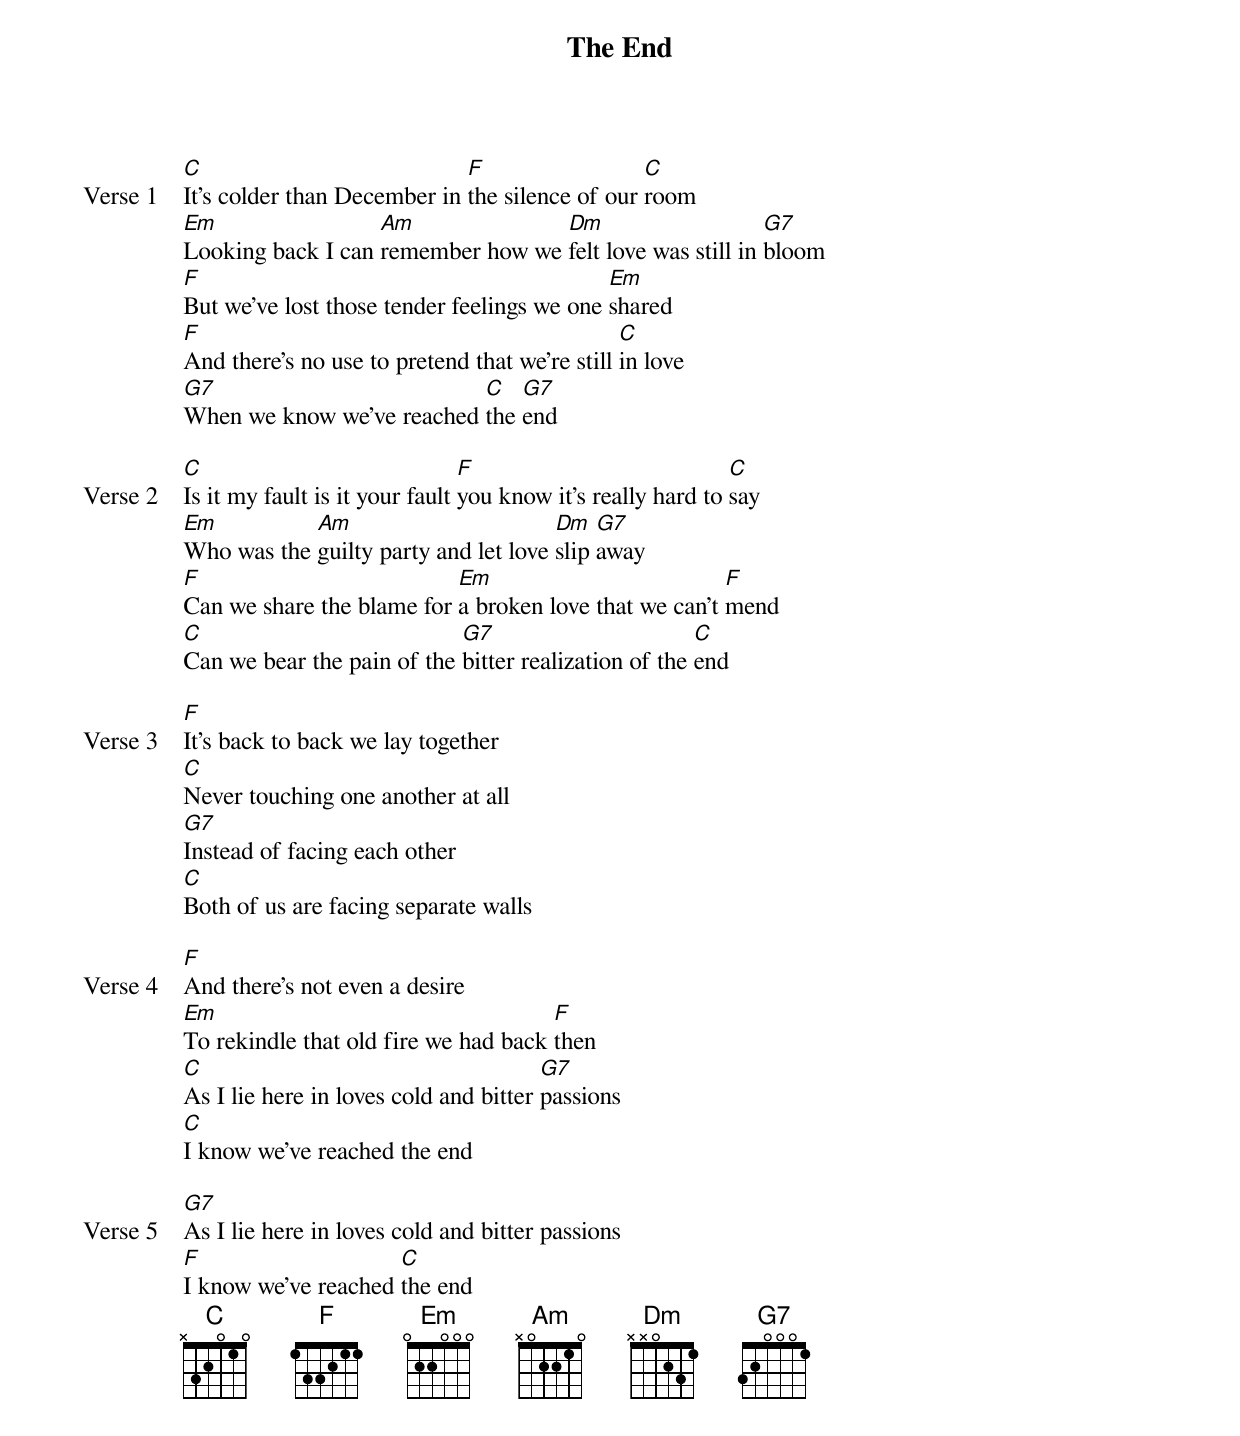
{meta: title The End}
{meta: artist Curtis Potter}
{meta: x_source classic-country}
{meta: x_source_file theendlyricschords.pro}
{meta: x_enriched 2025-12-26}

{start_of_verse: Verse 1}
[C]It's colder than December in [F]the silence of our [C]room
[Em]Looking back I can [Am]remember how we [Dm]felt love was still in [G7]bloom
[F]But we've lost those tender feelings we one [Em]shared
[F]And there's no use to pretend that we're still [C]in love
[G7]When we know we've reached [C]the [G7]end
{end_of_verse}

{start_of_verse: Verse 2}
[C]Is it my fault is it your fault [F]you know it's really hard to [C]say
[Em]Who was the [Am]guilty party and let love [Dm]slip [G7]away
[F]Can we share the blame for [Em]a broken love that we can't [F]mend
[C]Can we bear the pain of the [G7]bitter realization of the [C]end
{end_of_verse}

{start_of_verse: Verse 3}
[F]It's back to back we lay together
[C]Never touching one another at all
[G7]Instead of facing each other
[C]Both of us are facing separate walls
{end_of_verse}

{start_of_verse: Verse 4}
[F]And there's not even a desire
[Em]To rekindle that old fire we had back [F]then
[C]As I lie here in loves cold and bitter [G7]passions
[C]I know we've reached the end
{end_of_verse}

{start_of_verse: Verse 5}
[G7]As I lie here in loves cold and bitter passions
[F]I know we've reached [C]the end
{end_of_verse}
